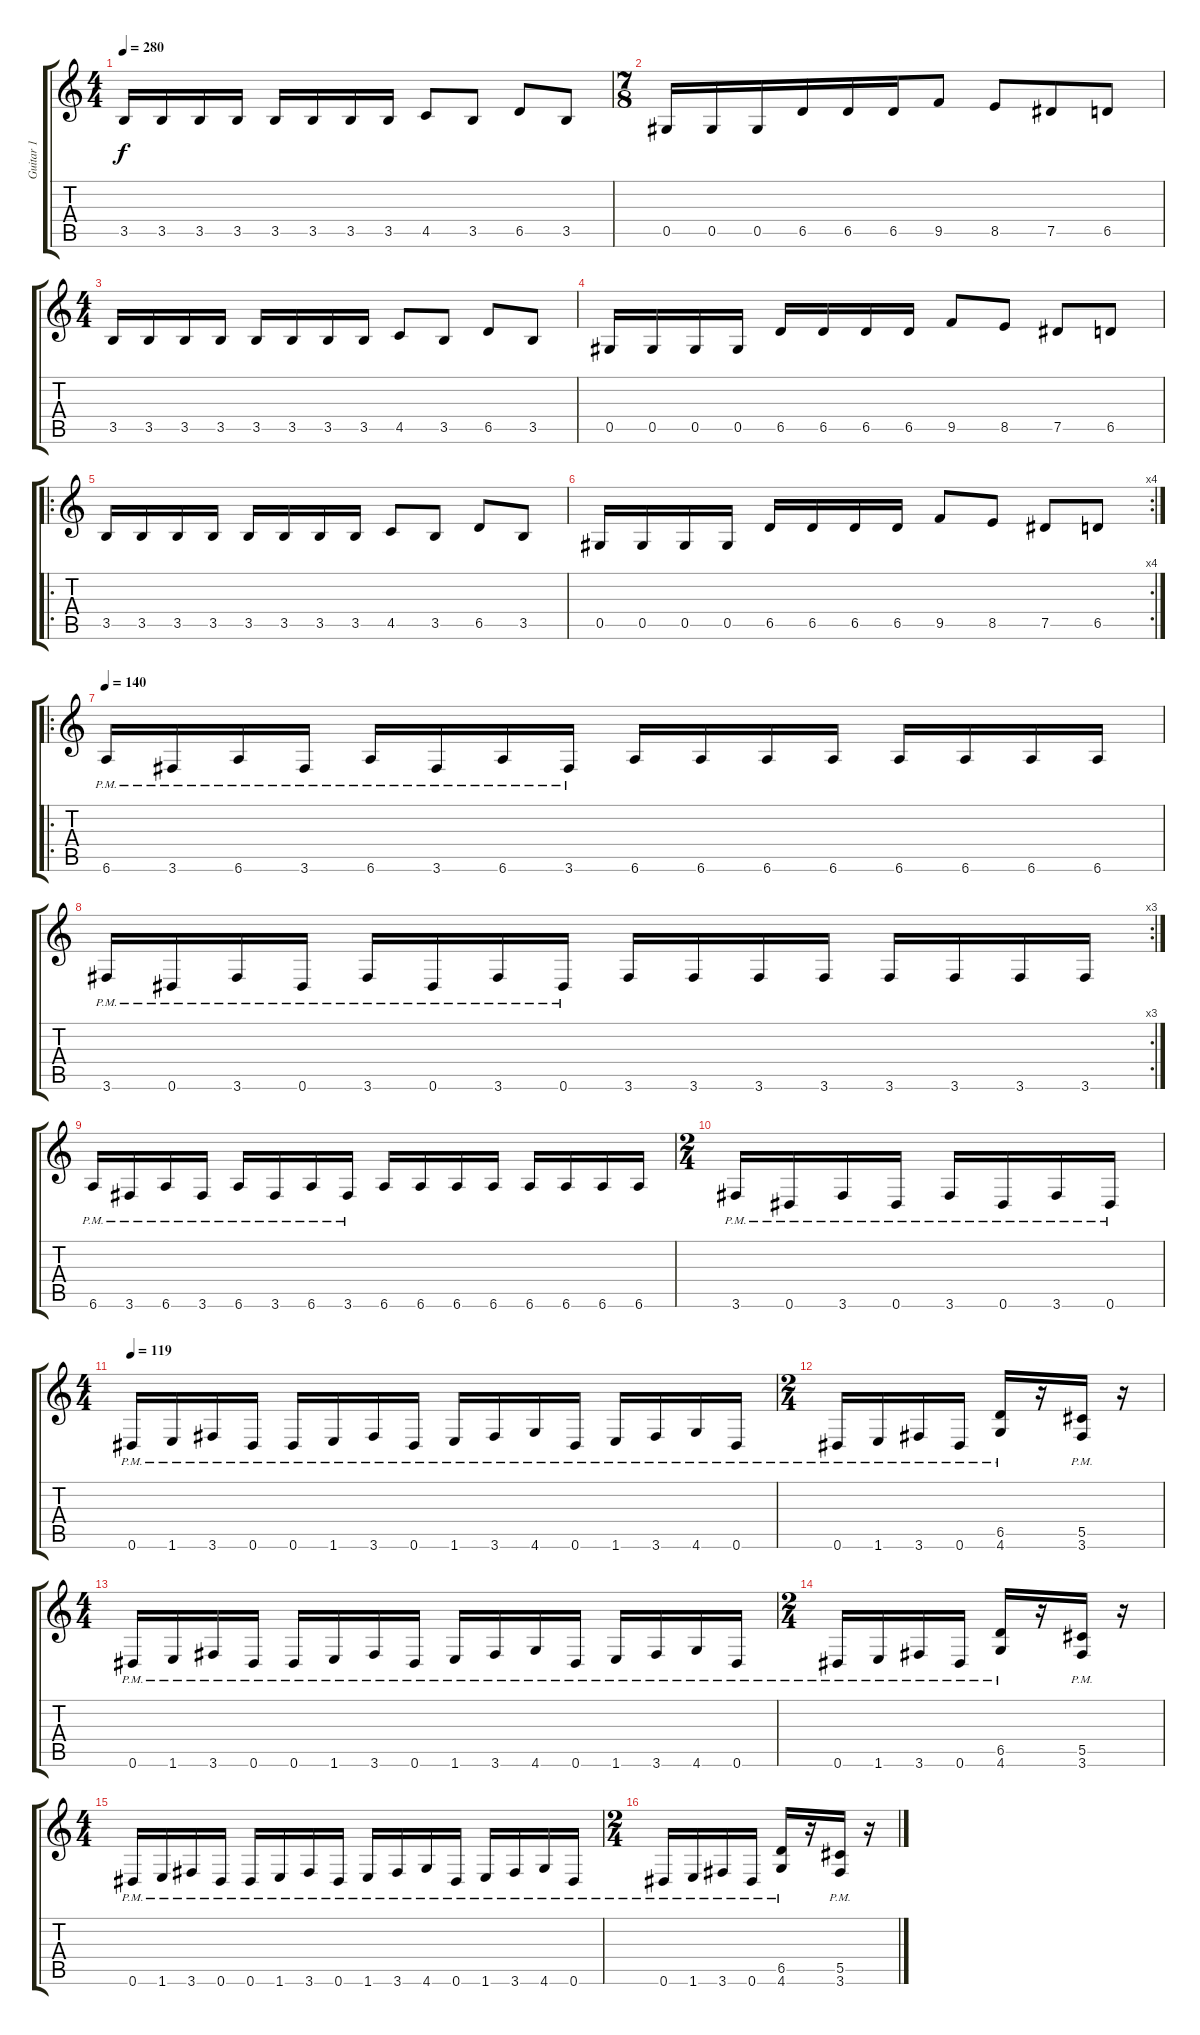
\track ("Guitar 1" "Guitar 1") {instrument distortionguitar}
\staff {score tabs}
\tuning (Eb4 Bb3 Gb3 Db3 Ab2 Eb2) {hide}
\ts (4 4)
\tempo 280
\clef g2
\ks c
3.5.16{dy f} 3.5.16 3.5.16 3.5.16 3.5.16 3.5.16 3.5.16 3.5.16 4.5.8 3.5.8 6.5.8 3.5.8 |
\ts (7 8)
0.5.16 0.5.16 0.5.16 6.5.16 6.5.16 6.5.16 9.5.8 8.5.8 7.5.8 6.5.8 |
\ts (4 4)
3.5.16 3.5.16 3.5.16 3.5.16 3.5.16 3.5.16 3.5.16 3.5.16 4.5.8 3.5.8 6.5.8 3.5.8 |
0.5.16 0.5.16 0.5.16 0.5.16 6.5.16 6.5.16 6.5.16 6.5.16 9.5.8 8.5.8 7.5.8 6.5.8 |
\ro
3.5.16 3.5.16 3.5.16 3.5.16 3.5.16 3.5.16 3.5.16 3.5.16 4.5.8 3.5.8 6.5.8 3.5.8 |
\rc 4
0.5.16 0.5.16 0.5.16 0.5.16 6.5.16 6.5.16 6.5.16 6.5.16 9.5.8 8.5.8 7.5.8 6.5.8 |
\ro
\tempo 140
6.6{pm}.16 3.6{pm}.16 6.6{pm}.16 3.6{pm}.16 6.6{pm}.16 3.6{pm}.16 6.6{pm}.16 3.6{pm}.16 6.6.16 6.6.16 6.6.16 6.6.16 6.6.16 6.6.16 6.6.16 6.6.16 |
\rc 3
3.6{pm}.16 0.6{pm}.16 3.6{pm}.16 0.6{pm}.16 3.6{pm}.16 0.6{pm}.16 3.6{pm}.16 0.6{pm}.16 3.6.16 3.6.16 3.6.16 3.6.16 3.6.16 3.6.16 3.6.16 3.6.16 |
6.6{pm}.16 3.6{pm}.16 6.6{pm}.16 3.6{pm}.16 6.6{pm}.16 3.6{pm}.16 6.6{pm}.16 3.6{pm}.16 6.6.16 6.6.16 6.6.16 6.6.16 6.6.16 6.6.16 6.6.16 6.6.16 |
\ts (2 4)
3.6{pm}.16 0.6{pm}.16 3.6{pm}.16 0.6{pm}.16 3.6{pm}.16 0.6{pm}.16 3.6{pm}.16 0.6{pm}.16 |
\ts (4 4)
\tempo 119
0.6{pm}.16 1.6{pm}.16 3.6{pm}.16 0.6{pm}.16 0.6{pm}.16 1.6{pm}.16 3.6{pm}.16 0.6{pm}.16 1.6{pm}.16 3.6{pm}.16 4.6{pm}.16 0.6{pm}.16 1.6{pm}.16 3.6{pm}.16 4.6{pm}.16 0.6{pm}.16 |
\ts (2 4)
0.6{pm}.16 1.6{pm}.16 3.6{pm}.16 0.6{pm}.16 (6.5{pm} 4.6{pm}).16 r.16 (5.5{pm} 3.6{pm}).16 r.16 |
\ts (4 4)
0.6{pm}.16 1.6{pm}.16 3.6{pm}.16 0.6{pm}.16 0.6{pm}.16 1.6{pm}.16 3.6{pm}.16 0.6{pm}.16 1.6{pm}.16 3.6{pm}.16 4.6{pm}.16 0.6{pm}.16 1.6{pm}.16 3.6{pm}.16 4.6{pm}.16 0.6{pm}.16 |
\ts (2 4)
0.6{pm}.16 1.6{pm}.16 3.6{pm}.16 0.6{pm}.16 (6.5{pm} 4.6{pm}).16 r.16 (5.5{pm} 3.6{pm}).16 r.16 |
\ts (4 4)
0.6{pm}.16 1.6{pm}.16 3.6{pm}.16 0.6{pm}.16 0.6{pm}.16 1.6{pm}.16 3.6{pm}.16 0.6{pm}.16 1.6{pm}.16 3.6{pm}.16 4.6{pm}.16 0.6{pm}.16 1.6{pm}.16 3.6{pm}.16 4.6{pm}.16 0.6{pm}.16 |
\ts (2 4)
0.6{pm}.16 1.6{pm}.16 3.6{pm}.16 0.6{pm}.16 (6.5{pm} 4.6{pm}).16 r.16 (5.5{pm} 3.6{pm}).16 r.16
